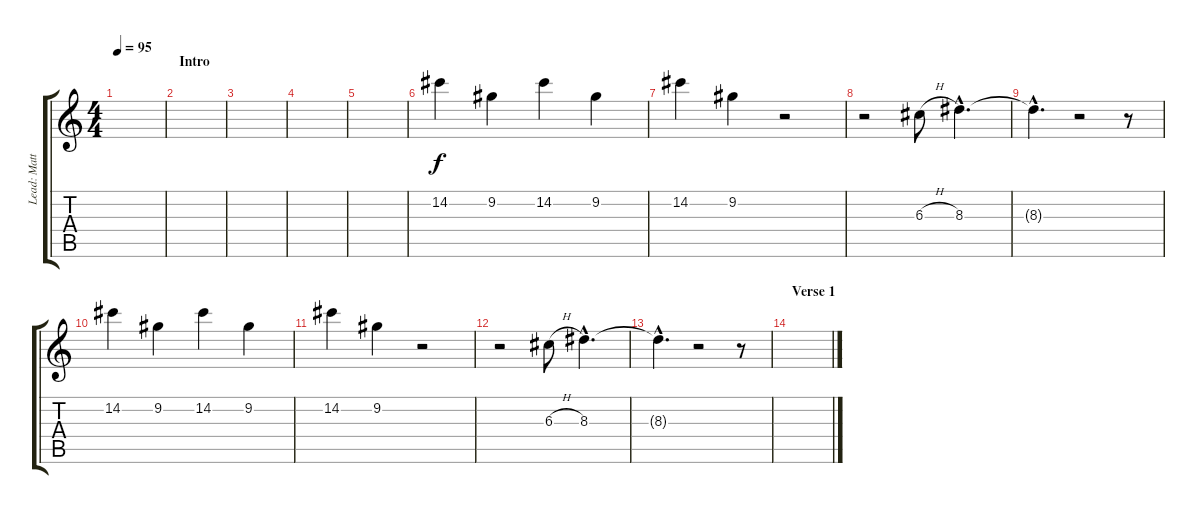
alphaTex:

\track ("Lead: Mattias Eklundh" "Lead: Matt") {instrument distortionguitar}
\staff {score tabs}
\tuning (E4 B3 G3 D3 A2 E2) {hide}
\ts (4 4)
\tempo 95
\clef g2
\ks c
|
\section ("" "Intro")
|
|
|
|
14.2.4 9.2.4 14.2.4 9.2.4 |
14.2.4 9.2.4 r.2 |
r.2 6.3{h}.8 8.3{hac}.4{d} |
8.3{hac t}.4{d} r.2 r.8 |
14.2.4 9.2.4 14.2.4 9.2.4 |
14.2.4 9.2.4 r.2 |
r.2 6.3{h}.8 8.3{hac}.4{d} |
8.3{hac t}.4{d} r.2 r.8 |
\section ("" "Verse 1")
